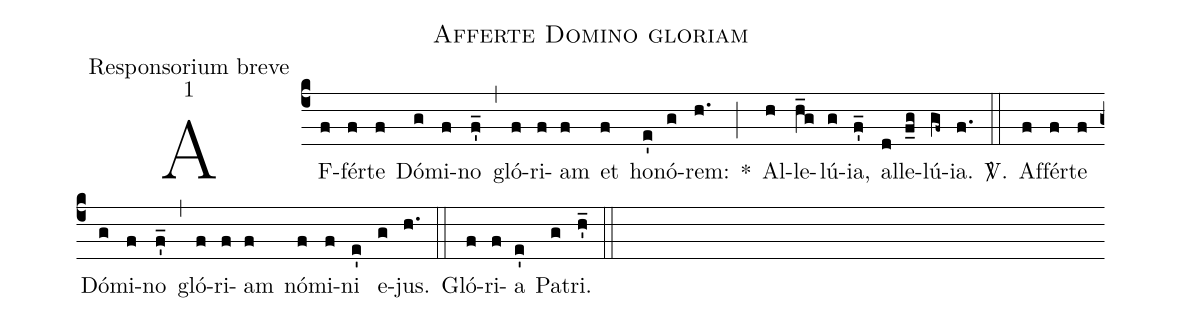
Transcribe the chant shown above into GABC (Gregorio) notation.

name:Afferte Domino gloriam;
office-part:Responsorium breve;
mode:1;
%%
(c4) AF(f)fér(f)te(f) Dó(g)mi(f)no(f'_) (,) gló(f)ri(f)am(f) et(f) ho(e')nó(g)rem:(h.) *(;) Al(h)le(h_g)lú(g)ia,(f'_) al(d)le(f_g)lú(gf~)ia.(f.) <sp>V/</sp>.(::) Af(f)fér(f)te(f) Dó(g)mi(f)no(f'_) (,) gló(f)ri(f)am(f) nó(f)mi(f)ni(e') e(g)jus.(h.) (::) Gló(f)ri(f)a(e') Pa(g)tri.(h'_) (::)
